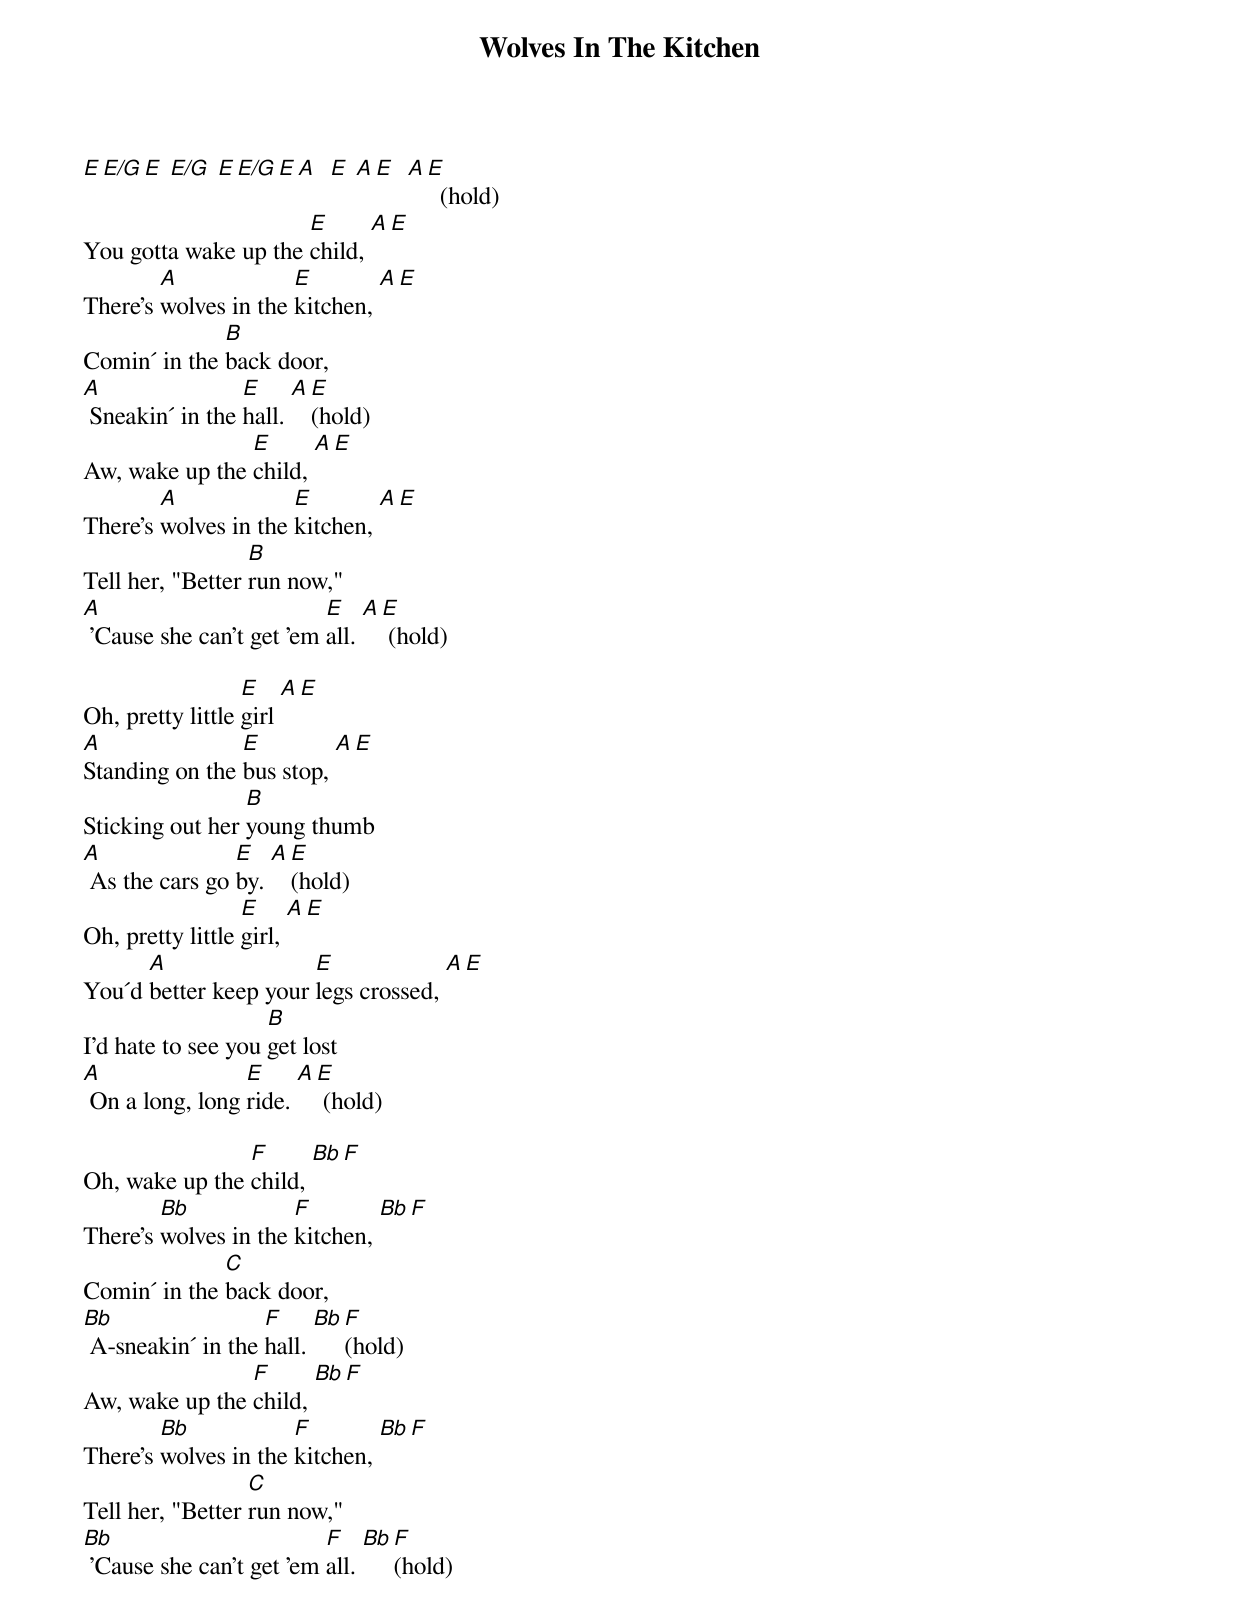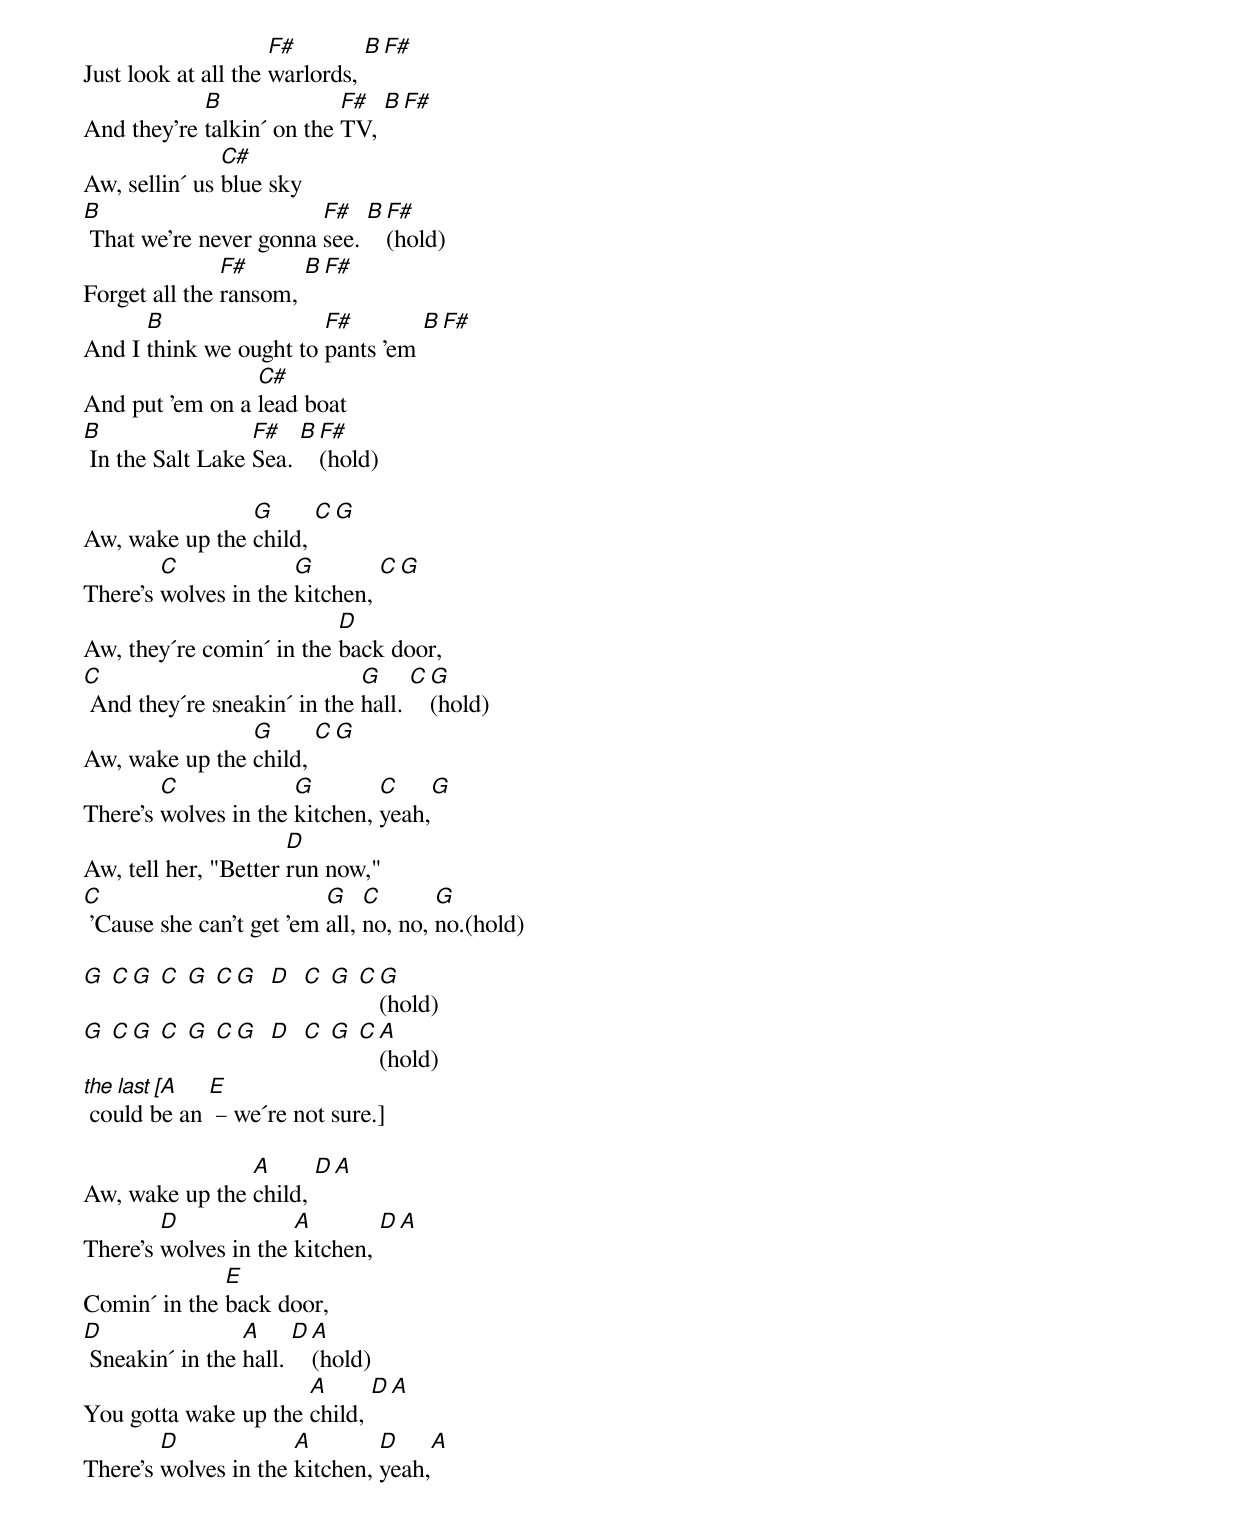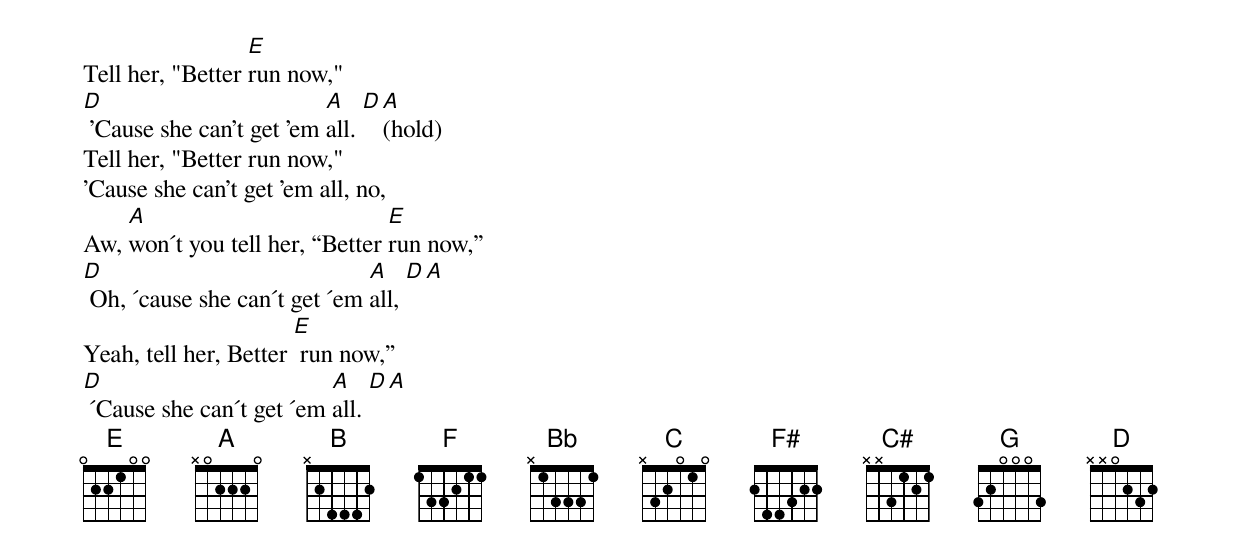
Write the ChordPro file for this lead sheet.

{title: Wolves In The Kitchen}
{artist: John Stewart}
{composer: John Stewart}
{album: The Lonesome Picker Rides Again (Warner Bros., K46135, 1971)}

[E][E/G][E] [E/G] [E][E/G][E][A]  [E] [A][E]  [A][E]  (hold)
You gotta wake up the [E]child, [A][E]
There's [A]wolves in the [E]kitchen, [A][E]
Comin´ in the [B]back door,
[A] Sneakin´ in the [E]hall. [A][E](hold)
Aw, wake up the [E]child, [A][E]
There's [A]wolves in the [E]kitchen, [A][E]
Tell her, "Better [B]run now,"
[A] 'Cause she can't get 'em [E]all. [A][E] (hold)

Oh, pretty little [E]girl [A][E]
[A]Standing on the [E]bus stop, [A][E]
Sticking out her [B]young thumb
[A] As the cars go [E]by. [A][E](hold)
Oh, pretty little [E]girl, [A][E]
You´d [A]better keep your [E]legs crossed, [A][E]
I'd hate to see you [B]get lost
[A] On a long, long [E]ride. [A][E] (hold)

Oh, wake up the [F]child, [Bb][F]
There's [Bb]wolves in the [F]kitchen, [Bb][F]
Comin´ in the [C]back door,
[Bb] A-sneakin´ in the [F]hall. [Bb][F](hold)
Aw, wake up the [F]child, [Bb][F]
There's [Bb]wolves in the [F]kitchen, [Bb][F]
Tell her, "Better [C]run now,"
[Bb] 'Cause she can't get 'em [F]all. [Bb][F](hold)

Just look at all the [F#]warlords, [B][F#]
And they're [B]talkin´ on the [F#]TV, [B][F#]
Aw, sellin´ us [C#]blue sky
[B] That we're never gonna [F#]see. [B][F#](hold)
Forget all the [F#]ransom, [B][F#]
And I [B]think we ought to [F#]pants 'em [B][F#]
And put 'em on a [C#]lead boat
[B] In the Salt Lake [F#]Sea. [B][F#](hold)

Aw, wake up the [G]child, [C][G]
There's [C]wolves in the [G]kitchen, [C][G]
Aw, they´re comin´ in the [D]back door,
[C] And they´re sneakin´ in the [G]hall. [C][G](hold)
Aw, wake up the [G]child, [C][G]
There's [C]wolves in the [G]kitchen, [C]yeah,[G]
Aw, tell her, "Better [D]run now,"
[C] 'Cause she can't get 'em [G]all, [C]no, no, [G]no.(hold)

[G] [C][G] [C] [G] [C][G]  [D]  [C] [G] [C][G](hold)
[G] [C][G] [C] [G] [C][G]  [D]  [C] [G] [C][A](hold)
[*the last [A] could be an [E] – we´re not sure.]

Aw, wake up the [A]child, [D][A]
There's [D]wolves in the [A]kitchen, [D][A]
Comin´ in the [E]back door,
[D] Sneakin´ in the [A]hall. [D][A](hold)
You gotta wake up the [A]child, [D][A]
There's [D]wolves in the [A]kitchen, [D]yeah,[A]
Tell her, "Better [E]run now,"
[D] 'Cause she can't get 'em [A]all. [D][A](hold)
Tell her, "Better run now,"
'Cause she can't get 'em all, no,
Aw, [A]won´t you tell her, “Better [E]run now,”
[D] Oh, ´cause she can´t get ´em [A]all, [D][A]
Yeah, tell her, Better [E] run now,”
[D] ´Cause she can´t get ´em [A]all. [D][A]
